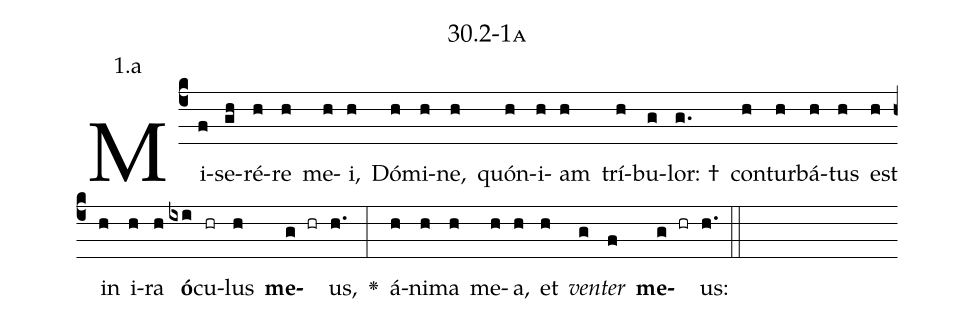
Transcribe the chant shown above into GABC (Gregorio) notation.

name: 30.2-1a;
annotation: 1.a;
%%
(c4)Mi(f)se(gh)ré(h)re(h) me(h)i,(h) Dó(h)mi(h)ne,(h) quón(h)i(h)am(h) trí(h)bu(g)lor: †(g.) con(h)tur(h)bá(h)tus(h) est(h) in(h) i(h)ra(h) <b>ó</b>(ixi)cu(hr)lus(h) <b>me</b>(g hr)us,(h.) <v>\greheightstar</v>(:) á(h)ni(h)ma(h) me(h)a,(h) et(h) <i>ven</i>(g)<i>ter</i>(f) <b>me</b>(g hr)us:(h.) (::)


%E(h) u(h) o(g) u(f) a(g) e.(h.) (::)
